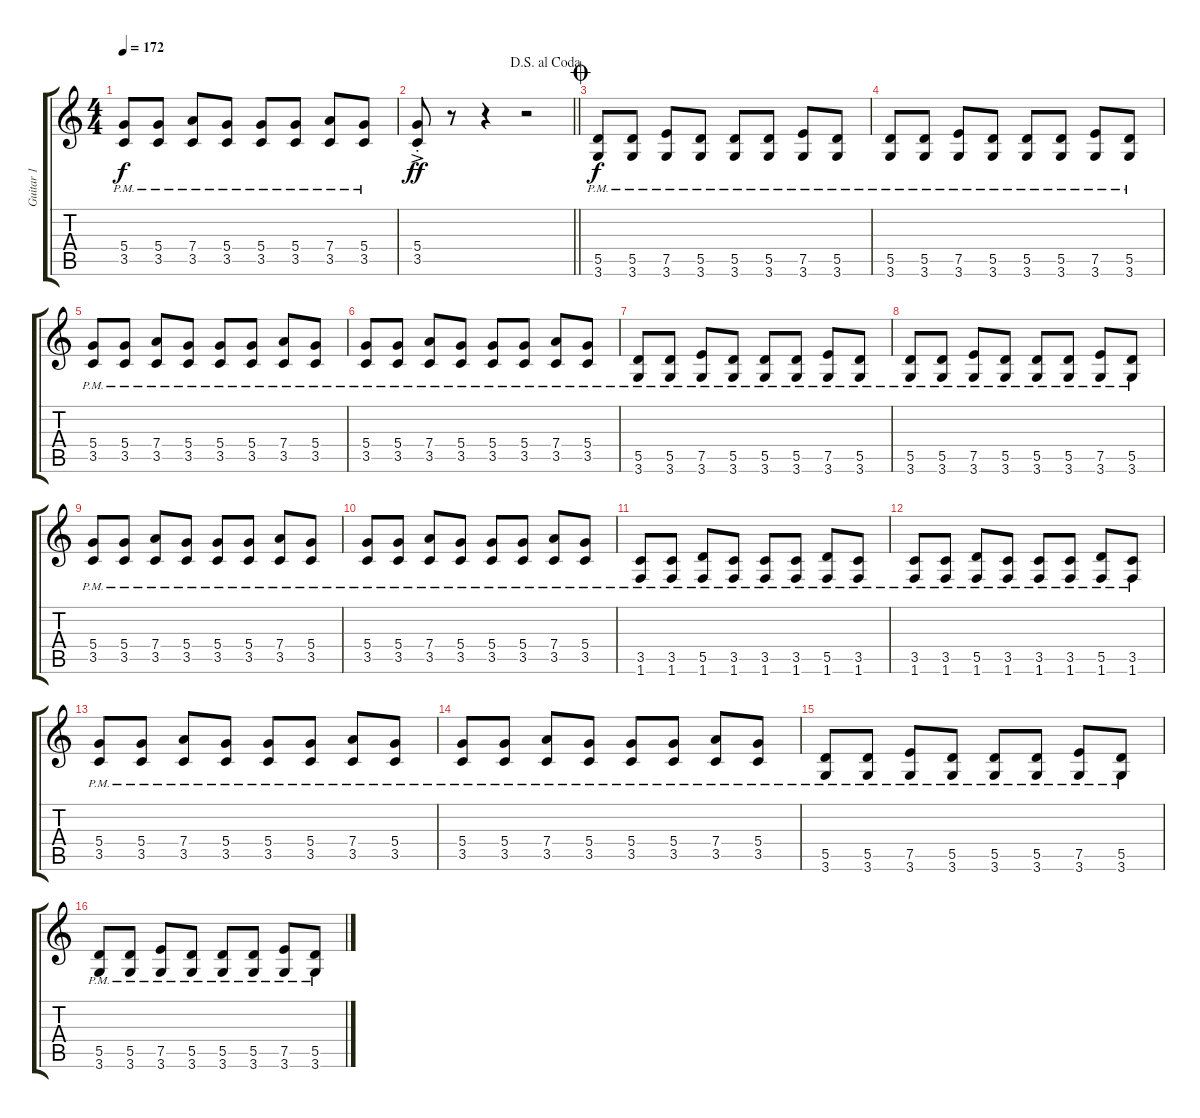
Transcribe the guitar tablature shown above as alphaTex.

\track ("Guitar 1" "Guitar 1") {instrument electricguitarclean}
\staff {score tabs}
\tuning (E4 B3 G3 D3 A2 E2) {hide}
\ts (4 4)
\tempo 172
\clef g2
\ks c
(5.4{pm} 3.5{pm}).8{dy f} (5.4{pm} 3.5{pm}).8 (7.4{pm} 3.5{pm}).8 (5.4{pm} 3.5{pm}).8 (5.4{pm} 3.5{pm}).8 (5.4{pm} 3.5{pm}).8 (7.4{pm} 3.5{pm}).8 (5.4{pm} 3.5{pm}).8 |
\jump dalsegnoalcoda
\barLineRight lightlight
(5.4{ac st} 3.5{ac st}).8{dy ff} r.8 r.4 r.2 |
\jump coda
(5.5{pm} 3.6{pm}).8{dy f} (5.5{pm} 3.6{pm}).8 (7.5{pm} 3.6{pm}).8 (5.5{pm} 3.6{pm}).8 (5.5{pm} 3.6{pm}).8 (5.5{pm} 3.6{pm}).8 (7.5{pm} 3.6{pm}).8 (5.5{pm} 3.6{pm}).8 |
(5.5{pm} 3.6{pm}).8 (5.5{pm} 3.6{pm}).8 (7.5{pm} 3.6{pm}).8 (5.5{pm} 3.6{pm}).8 (5.5{pm} 3.6{pm}).8 (5.5{pm} 3.6{pm}).8 (7.5{pm} 3.6{pm}).8 (5.5{pm} 3.6{pm}).8 |
(5.4{pm} 3.5{pm}).8 (5.4{pm} 3.5{pm}).8 (7.4{pm} 3.5{pm}).8 (5.4{pm} 3.5{pm}).8 (5.4{pm} 3.5{pm}).8 (5.4{pm} 3.5{pm}).8 (7.4{pm} 3.5{pm}).8 (5.4{pm} 3.5{pm}).8 |
(5.4{pm} 3.5{pm}).8 (5.4{pm} 3.5{pm}).8 (7.4{pm} 3.5{pm}).8 (5.4{pm} 3.5{pm}).8 (5.4{pm} 3.5{pm}).8 (5.4{pm} 3.5{pm}).8 (7.4{pm} 3.5{pm}).8 (5.4{pm} 3.5{pm}).8 |
(5.5{pm} 3.6{pm}).8 (5.5{pm} 3.6{pm}).8 (7.5{pm} 3.6{pm}).8 (5.5{pm} 3.6{pm}).8 (5.5{pm} 3.6{pm}).8 (5.5{pm} 3.6{pm}).8 (7.5{pm} 3.6{pm}).8 (5.5{pm} 3.6{pm}).8 |
(5.5{pm} 3.6{pm}).8 (5.5{pm} 3.6{pm}).8 (7.5{pm} 3.6{pm}).8 (5.5{pm} 3.6{pm}).8 (5.5{pm} 3.6{pm}).8 (5.5{pm} 3.6{pm}).8 (7.5{pm} 3.6{pm}).8 (5.5{pm} 3.6{pm}).8 |
(5.4{pm} 3.5{pm}).8 (5.4{pm} 3.5{pm}).8 (7.4{pm} 3.5{pm}).8 (5.4{pm} 3.5{pm}).8 (5.4{pm} 3.5{pm}).8 (5.4{pm} 3.5{pm}).8 (7.4{pm} 3.5{pm}).8 (5.4{pm} 3.5{pm}).8 |
(5.4{pm} 3.5{pm}).8 (5.4{pm} 3.5{pm}).8 (7.4{pm} 3.5{pm}).8 (5.4{pm} 3.5{pm}).8 (5.4{pm} 3.5{pm}).8 (5.4{pm} 3.5{pm}).8 (7.4{pm} 3.5{pm}).8 (5.4{pm} 3.5{pm}).8 |
(3.5{pm} 1.6{pm}).8 (3.5{pm} 1.6{pm}).8 (5.5{pm} 1.6{pm}).8 (3.5{pm} 1.6{pm}).8 (3.5{pm} 1.6{pm}).8 (3.5{pm} 1.6{pm}).8 (5.5{pm} 1.6{pm}).8 (3.5{pm} 1.6{pm}).8 |
(3.5{pm} 1.6{pm}).8 (3.5{pm} 1.6{pm}).8 (5.5{pm} 1.6{pm}).8 (3.5{pm} 1.6{pm}).8 (3.5{pm} 1.6{pm}).8 (3.5{pm} 1.6{pm}).8 (5.5{pm} 1.6{pm}).8 (3.5{pm} 1.6{pm}).8 |
(5.4{pm} 3.5{pm}).8 (5.4{pm} 3.5{pm}).8 (7.4{pm} 3.5{pm}).8 (5.4{pm} 3.5{pm}).8 (5.4{pm} 3.5{pm}).8 (5.4{pm} 3.5{pm}).8 (7.4{pm} 3.5{pm}).8 (5.4{pm} 3.5{pm}).8 |
(5.4{pm} 3.5{pm}).8 (5.4{pm} 3.5{pm}).8 (7.4{pm} 3.5{pm}).8 (5.4{pm} 3.5{pm}).8 (5.4{pm} 3.5{pm}).8 (5.4{pm} 3.5{pm}).8 (7.4{pm} 3.5{pm}).8 (5.4{pm} 3.5{pm}).8 |
(5.5{pm} 3.6{pm}).8 (5.5{pm} 3.6{pm}).8 (7.5{pm} 3.6{pm}).8 (5.5{pm} 3.6{pm}).8 (5.5{pm} 3.6{pm}).8 (5.5{pm} 3.6{pm}).8 (7.5{pm} 3.6{pm}).8 (5.5{pm} 3.6{pm}).8 |
(5.5{pm} 3.6{pm}).8 (5.5{pm} 3.6{pm}).8 (7.5{pm} 3.6{pm}).8 (5.5{pm} 3.6{pm}).8 (5.5{pm} 3.6{pm}).8 (5.5{pm} 3.6{pm}).8 (7.5{pm} 3.6{pm}).8 (5.5{pm} 3.6{pm}).8
